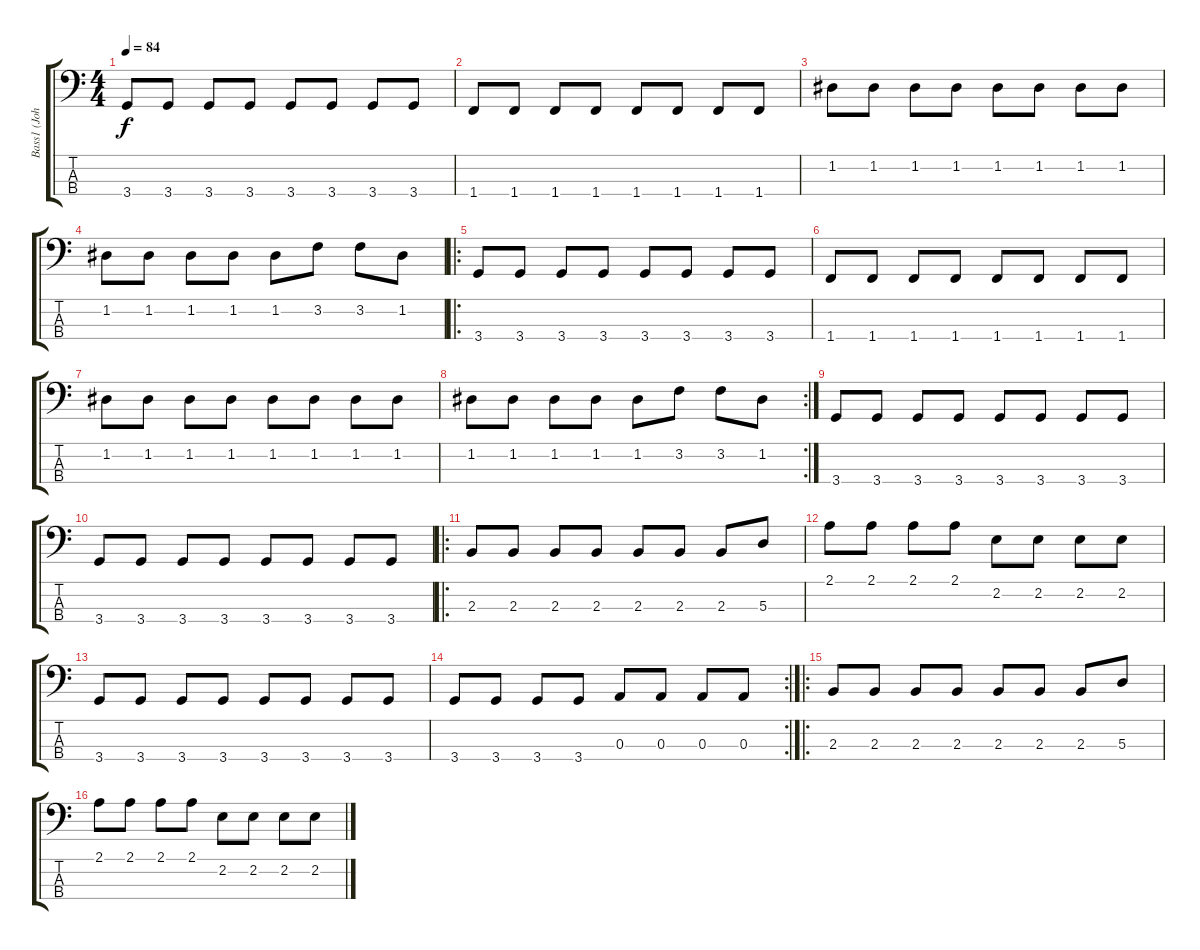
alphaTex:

\track ("Bass1 (Johan)" "Bass1 (Joh") {instrument electricbassfinger}
\staff {score tabs}
\tuning (G2 D2 A1 E1) {hide}
\ts (4 4)
\tempo 84
\clef f4
\ks c
3.4.8{dy f} 3.4.8 3.4.8 3.4.8 3.4.8 3.4.8 3.4.8 3.4.8 |
1.4.8 1.4.8 1.4.8 1.4.8 1.4.8 1.4.8 1.4.8 1.4.8 |
1.2.8 1.2.8 1.2.8 1.2.8 1.2.8 1.2.8 1.2.8 1.2.8 |
1.2.8 1.2.8 1.2.8 1.2.8 1.2.8 3.2.8 3.2.8 1.2.8 |
\ro
3.4.8 3.4.8 3.4.8 3.4.8 3.4.8 3.4.8 3.4.8 3.4.8 |
1.4.8 1.4.8 1.4.8 1.4.8 1.4.8 1.4.8 1.4.8 1.4.8 |
1.2.8 1.2.8 1.2.8 1.2.8 1.2.8 1.2.8 1.2.8 1.2.8 |
\rc 2
1.2.8 1.2.8 1.2.8 1.2.8 1.2.8 3.2.8 3.2.8 1.2.8 |
3.4.8 3.4.8 3.4.8 3.4.8 3.4.8 3.4.8 3.4.8 3.4.8 |
3.4.8 3.4.8 3.4.8 3.4.8 3.4.8 3.4.8 3.4.8 3.4.8 |
\ro
2.3.8 2.3.8 2.3.8 2.3.8 2.3.8 2.3.8 2.3.8 5.3.8 |
2.1.8 2.1.8 2.1.8 2.1.8 2.2.8 2.2.8 2.2.8 2.2.8 |
3.4.8 3.4.8 3.4.8 3.4.8 3.4.8 3.4.8 3.4.8 3.4.8 |
\rc 2
3.4.8 3.4.8 3.4.8 3.4.8 0.3.8 0.3.8 0.3.8 0.3.8 |
\ro
2.3.8 2.3.8 2.3.8 2.3.8 2.3.8 2.3.8 2.3.8 5.3.8 |
2.1.8 2.1.8 2.1.8 2.1.8 2.2.8 2.2.8 2.2.8 2.2.8
